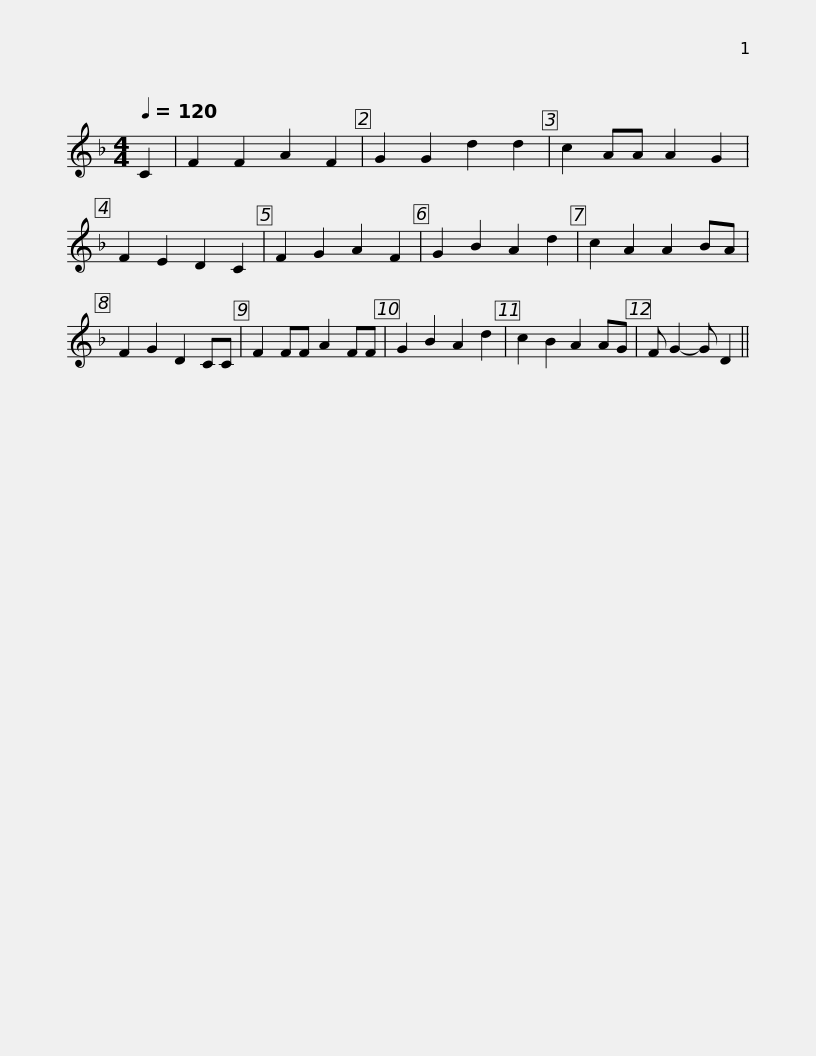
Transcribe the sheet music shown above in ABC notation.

X:1
L:1/8
Q:1/4=120
M:4/4
I:linebreak $
K:Dmin
V:1 treble
V:1
 C2 | F2 F2 A2 F2 | G2 G2 d2 d2 | c2 AA A2 G2 | F2 E2 D2 C2 | %5
 F2 G2 A2 F2 | G2 B2 A2 d2 | c2 A2 A2 BA | F2 G2 D2 CC |$ F2 FF A2 FF | %10
 G2 B2 A2 d2 | c2 B2 A2 AG | F G2- G D2 || %13
